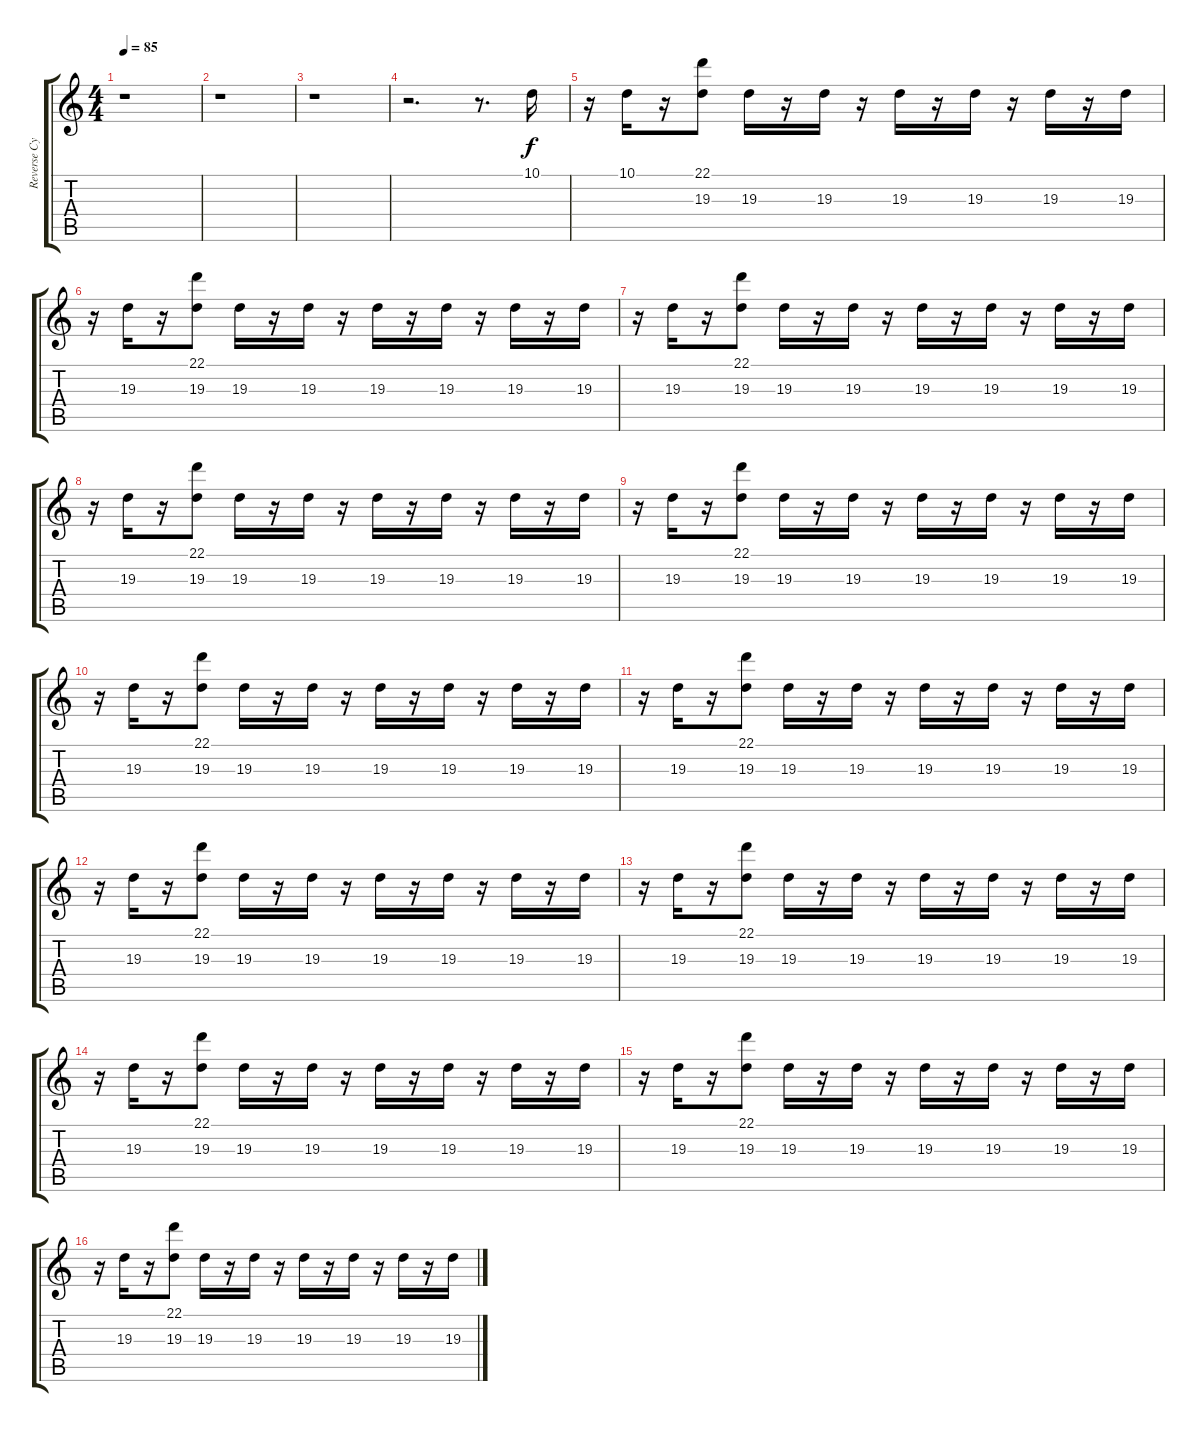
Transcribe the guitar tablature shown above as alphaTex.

\track ("Reverse Cymbal" "Reverse Cy") {instrument reversecymbal}
\staff {score tabs}
\tuning (E4 B3 G3 D3 A2 E2) {hide}
\ts (4 4)
\tempo 85
\clef g2
\ks c
r.1{dy f} |
r.1 |
r.1 |
r.2{d} r.8{d} 10.1.16 |
r.16 10.1.16 r.16 (22.1 19.3).8 19.3.16 r.16 19.3.16 r.16 19.3.16 r.16 19.3.16 r.16 19.3.16 r.16 19.3.16 |
r.16 19.3.16 r.16 (22.1 19.3).8 19.3.16 r.16 19.3.16 r.16 19.3.16 r.16 19.3.16 r.16 19.3.16 r.16 19.3.16 |
r.16 19.3.16 r.16 (22.1 19.3).8 19.3.16 r.16 19.3.16 r.16 19.3.16 r.16 19.3.16 r.16 19.3.16 r.16 19.3.16 |
r.16 19.3.16 r.16 (22.1 19.3).8 19.3.16 r.16 19.3.16 r.16 19.3.16 r.16 19.3.16 r.16 19.3.16 r.16 19.3.16 |
r.16 19.3.16 r.16 (22.1 19.3).8 19.3.16 r.16 19.3.16 r.16 19.3.16 r.16 19.3.16 r.16 19.3.16 r.16 19.3.16 |
r.16 19.3.16 r.16 (22.1 19.3).8 19.3.16 r.16 19.3.16 r.16 19.3.16 r.16 19.3.16 r.16 19.3.16 r.16 19.3.16 |
r.16 19.3.16 r.16 (22.1 19.3).8 19.3.16 r.16 19.3.16 r.16 19.3.16 r.16 19.3.16 r.16 19.3.16 r.16 19.3.16 |
r.16 19.3.16 r.16 (22.1 19.3).8 19.3.16 r.16 19.3.16 r.16 19.3.16 r.16 19.3.16 r.16 19.3.16 r.16 19.3.16 |
r.16 19.3.16 r.16 (22.1 19.3).8 19.3.16 r.16 19.3.16 r.16 19.3.16 r.16 19.3.16 r.16 19.3.16 r.16 19.3.16 |
r.16 19.3.16 r.16 (22.1 19.3).8 19.3.16 r.16 19.3.16 r.16 19.3.16 r.16 19.3.16 r.16 19.3.16 r.16 19.3.16 |
r.16 19.3.16 r.16 (22.1 19.3).8 19.3.16 r.16 19.3.16 r.16 19.3.16 r.16 19.3.16 r.16 19.3.16 r.16 19.3.16 |
r.16 19.3.16 r.16 (22.1 19.3).8 19.3.16 r.16 19.3.16 r.16 19.3.16 r.16 19.3.16 r.16 19.3.16 r.16 19.3.16
